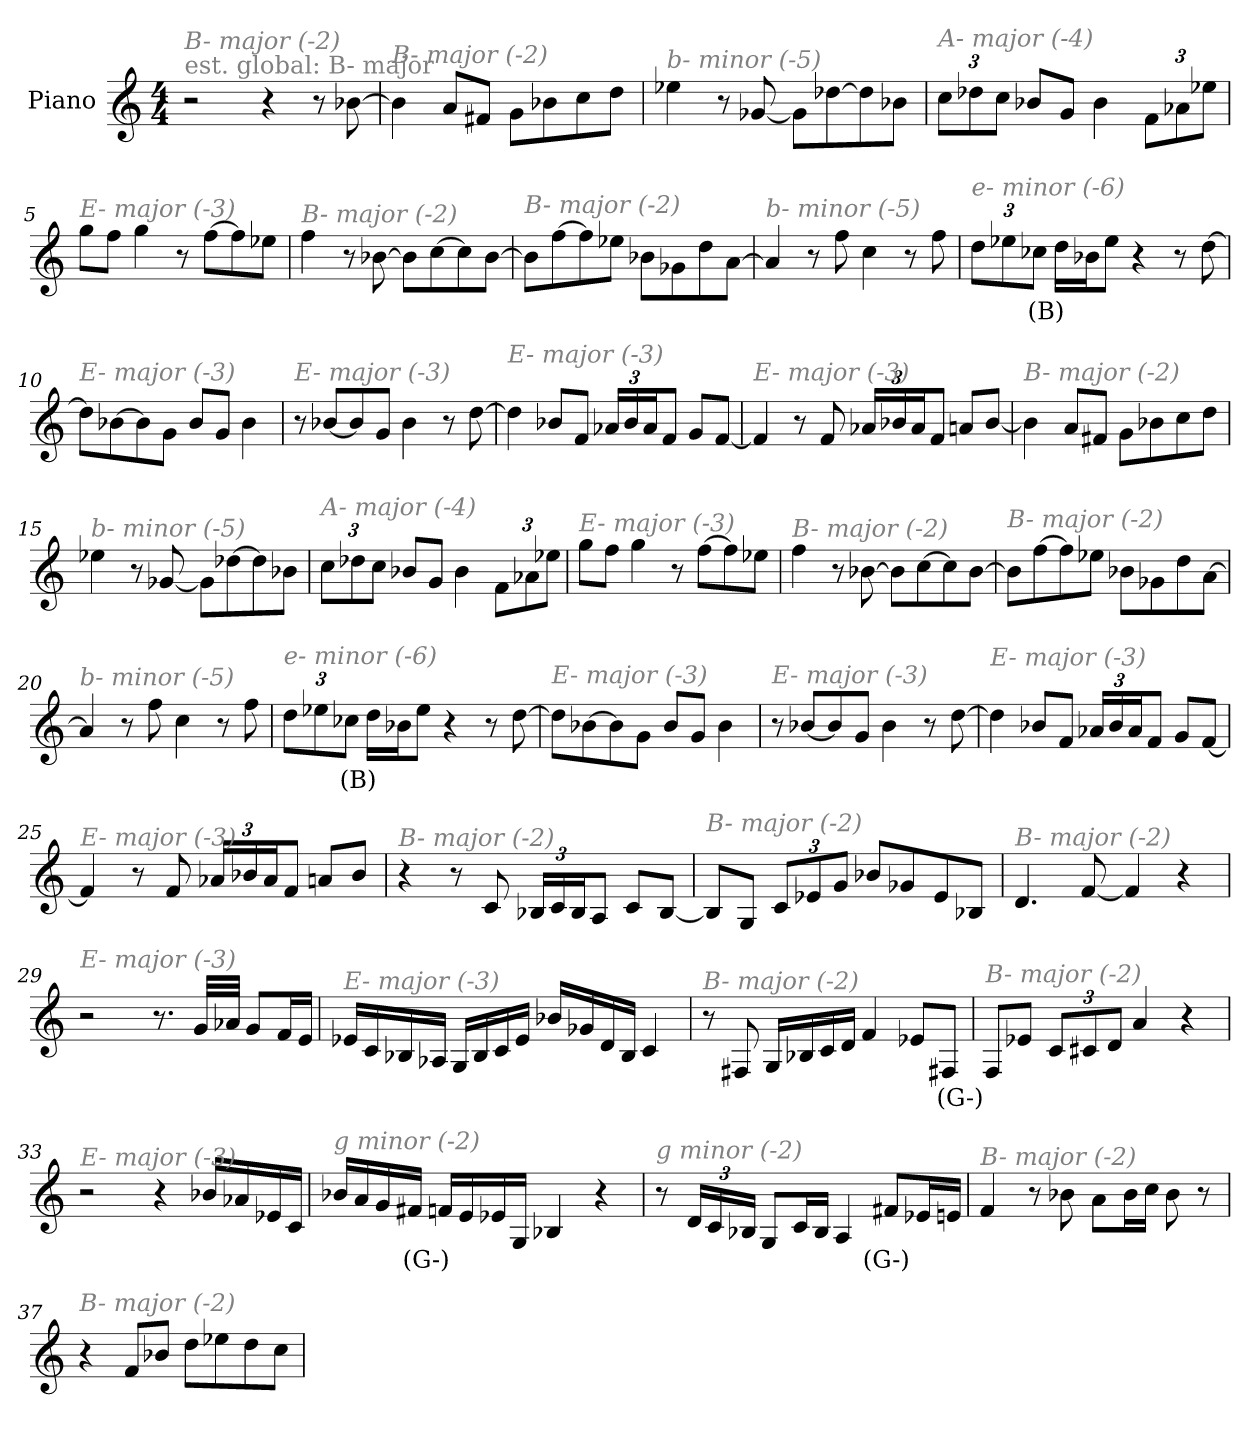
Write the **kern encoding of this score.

**kern	**text
*part1	*part1
*staff1	*staff1
*I"Piano	*
*I'Pno	*
*clefG2	*
*k[]	*
*M4/4	*
*MM168	*
=1	=1
!LO:TX:a:color=#808080:t=est. global&colon; B- major	!
!LO:TX:i:color=#808080:t=B- major (-2)	!
2r	.
4r	.
8r	.
[8b-X\	.
=2	=2
!LO:TX:i:color=#808080:t=B- major (-2)	!
4b-\]	.
8a/L	.
8f#X/J	.
8g\L	.
8b-X\	.
8cc\	.
8dd\J	.
=3	=3
!LO:TX:i:color=#808080:t=b- minor (-5)	!
4ee-X\	.
8r	.
[8g-X/	.
8g-\L]	.
[8dd-X\	.
8dd-\]	.
8b-X\J	.
=4	=4
*Xbrackettup	*
!LO:TX:i:color=#808080:t=A- major (-4)	!
12cc\L	.
12dd-X\	.
12cc\J	.
8b-X/L	.
8g/J	.
4b-\	.
12f\L	.
12a-X\	.
12ee-X\J	.
!!LO:LB:g=z
=5	=5
!LO:TX:i:color=#808080:t=E- major (-3)	!
8gg\L	.
8ff\J	.
4gg\	.
8r	.
[8ff\L	.
8ff\]	.
8ee-X\J	.
=6	=6
!LO:TX:i:color=#808080:t=B- major (-2)	!
4ff\	.
8r	.
[8b-X\	.
8b-\L]	.
[8cc\	.
8cc\]	.
[8b-\J	.
=7	=7
!LO:TX:i:color=#808080:t=B- major (-2)	!
8b-\L]	.
[8ff\	.
8ff\]	.
8ee-X\J	.
8b-X\L	.
8g-X\	.
8dd\	.
[8a\J	.
=8	=8
!LO:TX:i:color=#808080:t=b- minor (-5)	!
4a/]	.
8r	.
8ff\	.
4cc\	.
8r	.
8ff\	.
!!LO:LB:g=z
=9	=9
!LO:TX:i:color=#808080:t=e- minor (-6)	!
12dd\L	.
12ee-X\	.
12cc-Xi\J	(B)
16dd\LL	.
16b-X\J	.
8ee-\J	.
4r	.
8r	.
[8dd\	.
=10	=10
!LO:TX:i:color=#808080:t=E- major (-3)	!
8dd\L]	.
[8b-X\	.
8b-\]	.
8g\J	.
8b-/L	.
8g/J	.
4b-\	.
=11	=11
!LO:TX:i:color=#808080:t=E- major (-3)	!
8r	.
[8b-X/L	.
8b-/]	.
8g/J	.
4b-\	.
8r	.
[8dd\	.
=12	=12
!LO:TX:i:color=#808080:t=E- major (-3)	!
4dd\]	.
8b-X/L	.
8f/J	.
24a-X/LL	.
24b-/	.
24a-/J	.
8f/J	.
8g/L	.
[8f/J	.
!!LO:LB:g=z
=13	=13
!LO:TX:i:color=#808080:t=E- major (-3)	!
4f/]	.
8r	.
8f/	.
24a-X/LL	.
24b-X/	.
24a-/J	.
8f/J	.
8an/L	.
[8b-/J	.
=14	=14
!LO:TX:i:color=#808080:t=B- major (-2)	!
4b-\]	.
8a/L	.
8f#X/J	.
8g\L	.
8b-X\	.
8cc\	.
8dd\J	.
=15	=15
!LO:TX:i:color=#808080:t=b- minor (-5)	!
4ee-X\	.
8r	.
[8g-X/	.
8g-\L]	.
[8dd-X\	.
8dd-\]	.
8b-X\J	.
=16	=16
!LO:TX:i:color=#808080:t=A- major (-4)	!
12cc\L	.
12dd-X\	.
12cc\J	.
8b-X/L	.
8g/J	.
4b-\	.
12f\L	.
12a-X\	.
12ee-X\J	.
!!LO:LB:g=z
=17	=17
!LO:TX:i:color=#808080:t=E- major (-3)	!
8gg\L	.
8ff\J	.
4gg\	.
8r	.
[8ff\L	.
8ff\]	.
8ee-X\J	.
=18	=18
!LO:TX:i:color=#808080:t=B- major (-2)	!
4ff\	.
8r	.
[8b-X\	.
8b-\L]	.
[8cc\	.
8cc\]	.
[8b-\J	.
=19	=19
!LO:TX:i:color=#808080:t=B- major (-2)	!
8b-\L]	.
[8ff\	.
8ff\]	.
8ee-X\J	.
8b-X\L	.
8g-X\	.
8dd\	.
[8a\J	.
=20	=20
!LO:TX:i:color=#808080:t=b- minor (-5)	!
4a/]	.
8r	.
8ff\	.
4cc\	.
8r	.
8ff\	.
!!LO:LB:g=z
=21	=21
!LO:TX:i:color=#808080:t=e- minor (-6)	!
12dd\L	.
12ee-X\	.
12cc-Xi\J	(B)
16dd\LL	.
16b-X\J	.
8ee-\J	.
4r	.
8r	.
[8dd\	.
=22	=22
!LO:TX:i:color=#808080:t=E- major (-3)	!
8dd\L]	.
[8b-X\	.
8b-\]	.
8g\J	.
8b-/L	.
8g/J	.
4b-\	.
=23	=23
!LO:TX:i:color=#808080:t=E- major (-3)	!
8r	.
[8b-X/L	.
8b-/]	.
8g/J	.
4b-\	.
8r	.
[8dd\	.
=24	=24
!LO:TX:i:color=#808080:t=E- major (-3)	!
4dd\]	.
8b-X/L	.
8f/J	.
24a-X/LL	.
24b-/	.
24a-/J	.
8f/J	.
8g/L	.
[8f/J	.
!!LO:LB:g=z
=25	=25
!LO:TX:i:color=#808080:t=E- major (-3)	!
4f/]	.
8r	.
8f/	.
24a-X/LL	.
24b-X/	.
24a-/J	.
8f/J	.
8an/L	.
8b-/J	.
=26	=26
!LO:TX:i:color=#808080:t=B- major (-2)	!
4r	.
8r	.
8c/	.
24B-X/LL	.
24c/	.
24B-/J	.
8A/J	.
8c/L	.
[8B-/J	.
=27	=27
!LO:TX:i:color=#808080:t=B- major (-2)	!
8B-/L]	.
8G/J	.
12c/L	.
12e-X/	.
12g/J	.
8b-X/L	.
8g-X/	.
8e-/	.
8B-X/J	.
=28	=28
!LO:TX:i:color=#808080:t=B- major (-2)	!
4.d/	.
[8f/	.
4f/]	.
4r	.
!!LO:LB:g=z
=29	=29
!LO:TX:i:color=#808080:t=E- major (-3)	!
2r	.
8.r	.
32g/LLL	.
32a-X/JJJ	.
8g/L	.
16f/L	.
16e/JJ	.
=30	=30
!LO:TX:i:color=#808080:t=E- major (-3)	!
16e-X/LL	.
16c/	.
16B-X/	.
16A-X/JJ	.
16G/LL	.
16B-/	.
16c/	.
16e-/JJ	.
16b-X/LL	.
16g-X/	.
16d/	.
16B-/JJ	.
4c/	.
=31	=31
!LO:TX:i:color=#808080:t=B- major (-2)	!
8r	.
8F#X/	.
16G/LL	.
16B-X/	.
16c/	.
16d/JJ	.
4f/	.
8e-X/L	.
8F#Xi/J	(G-)
!!LO:LB:g=z
=32	=32
!LO:TX:i:color=#808080:t=B- major (-2)	!
8F/L	.
8e-X/J	.
12c/L	.
12c#X/	.
12d/J	.
4a/	.
4r	.
=33	=33
!LO:TX:i:color=#808080:t=E- major (-3)	!
2r	.
4r	.
16b-X/LL	.
16a-X/	.
16e-X/	.
16c/JJ	.
=34	=34
!LO:TX:i:color=#808080:t=g minor (-2)	!
16b-X/LL	.
16a/	.
16g/	.
16f#Xi/JJ	(G-)
16f/LL	.
16e/	.
16e-X/	.
16G/JJ	.
4B-X/	.
4r	.
!!LO:LB:g=z
=35	=35
!LO:TX:i:color=#808080:t=g minor (-2)	!
8r	.
24d/LL	.
24c/	.
24B-X/JJ	.
8G/L	.
16c/L	.
16B-/JJ	.
4A/	.
8f#Xi/L	(G-)
16e-X/L	.
16en/JJ	.
=36	=36
!LO:TX:i:color=#808080:t=B- major (-2)	!
4f/	.
8r	.
8b-X\	.
8a\L	.
16b-\L	.
16cc\JJ	.
8b-\	.
8r	.
=37	=37
!LO:TX:i:color=#808080:t=B- major (-2)	!
4r	.
8f/L	.
8b-X/J	.
8dd\L	.
8ee-X\	.
8dd\	.
8cc\J	.
=	=
*-	*-
